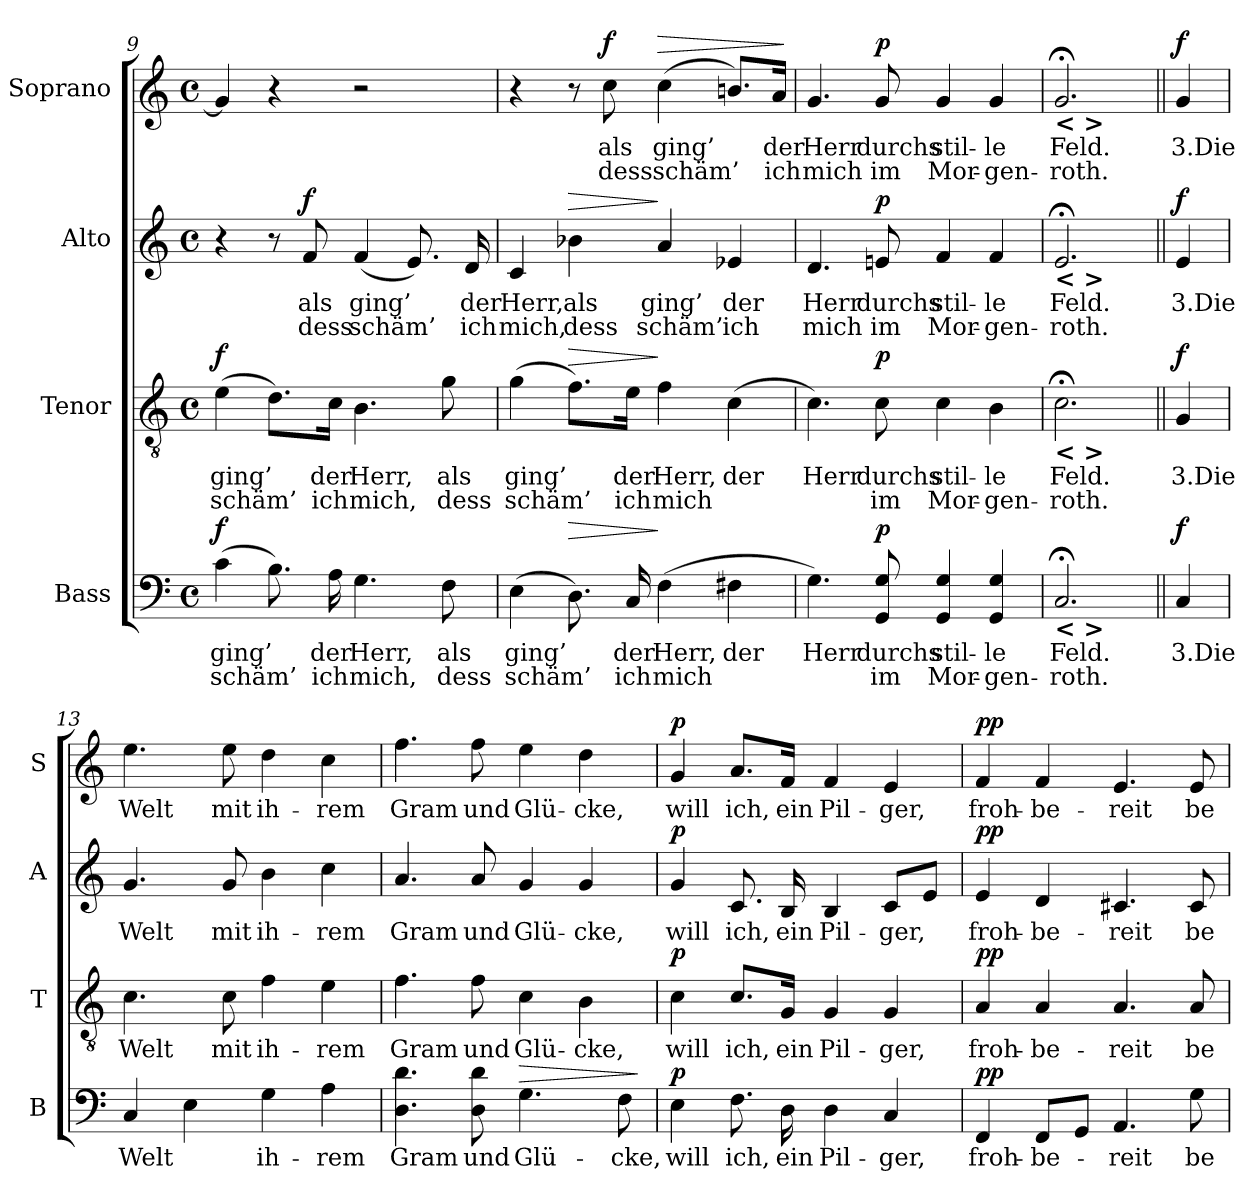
**kern	**text	**text	**dynam	**kern	**text	**text	**dynam	**kern	**text	**text	**dynam	**kern	**text	**text	**dynam
*part4	*part4	*part4	*part4	*part3	*part3	*part3	*part3	*part2	*part2	*part2	*part2	*part1	*part1	*part1	*part1
*staff4	*staff4	*staff4	*staff4	*staff3	*staff3	*staff3	*staff3	*staff2	*staff2	*staff2	*staff2	*staff1	*staff1	*staff1	*staff1
*I"Bass	*	*	*	*I"Tenor	*	*	*	*I"Alto	*	*	*	*I"Soprano	*	*	*
*I'B	*	*	*	*I'T	*	*	*	*I'A	*	*	*	*I'S	*	*	*
*clefF4	*	*	*	*clefGv2	*	*	*	*clefG2	*	*	*	*clefG2	*	*	*
*k[]	*	*	*	*k[]	*	*	*	*k[]	*	*	*	*k[]	*	*	*
*C:	*	*	*	*C:	*	*	*	*C:	*	*	*	*C:	*	*	*
*M4/4	*	*	*	*M4/4	*	*	*	*M4/4	*	*	*	*M4/4	*	*	*
*met(c)	*	*	*	*met(c)	*	*	*	*met(c)	*	*	*	*met(c)	*	*	*
=9	=9	=9	=9	=9	=9	=9	=9	=9	=9	=9	=9	=9	=9	=9	=9
!	!	!	!LO:DY:a	!	!	!	!LO:DY:a	!	!	!	!	!	!	!	!
(4c	ging’	schäm’	f	(4e	ging’	schäm’	f	4r	.	.	.	4g]	.	.	.
8.B)	.	.	.	8.d\L)	.	.	.	8r	.	.	.	4r	.	.	.
!	!	!	!	!	!	!	!	!	!	!	!LO:DY:a	!	!	!	!
.	.	.	.	.	.	.	.	8f	als	dess	f	.	.	.	.
16A	der	ich	.	16c\Jk	der	ich	.	.	.	.	.	.	.	.	.
4.G	Herr,	mich,	.	4.B	Herr,	mich,	.	(4f	ging’	schäm’	.	2r	.	.	.
.	.	.	.	.	.	.	.	8.e)	.	.	.	.	.	.	.
8F	als	dess	.	8g	als	dess	.	.	.	.	.	.	.	.	.
.	.	.	.	.	.	.	.	16d	der	ich	.	.	.	.	.
=10	=10	=10	=10	=10	=10	=10	=10	=10	=10	=10	=10	=10	=10	=10	=10
(4E	ging’	schäm’	.	(4g	ging’	schäm’	.	4c	Herr,	mich,	.	4r	.	.	.
!	!	!	!LO:HP:a	!	!	!	!LO:HP:a	!	!	!	!LO:HP:a	!	!	!	!
8.D)	.	.	>	8.f\L)	.	.	>	4b-X	als	dess	>	8r	.	.	.
!	!	!	!	!	!	!	!	!	!	!	!	!	!	!	!LO:DY:a
.	.	.	.	.	.	.	.	.	.	.	.	8cc	als	dess	f
16C	der	ich	.	16e\Jk	der	ich	.	.	.	.	.	.	.	.	.
!	!	!	!	!	!	!	!	!	!	!	!	!	!	!	!LO:HP:a
(4F	Herr,	mich	]	4f	Herr,	mich	]	4a	ging’	schäm’	]	(4cc	ging’	schäm’	>
4F#X	der	.	.	(4c	der	.	.	4e-X	der	ich	.	8.bn/L)	.	.	.
.	.	.	.	.	.	.	.	.	.	.	.	16a/Jk	der	ich	.
.	.	.	.	.	.	.	.	.	.	.	.	.	.	.	]
=11	=11	=11	=11	=11	=11	=11	=11	=11	=11	=11	=11	=11	=11	=11	=11
4.G)	Herr	.	.	4.c)	Herr	.	.	4.d	Herr	mich	.	4.g	Herr	mich	.
!	!	!	!LO:DY:a	!	!	!	!LO:DY:a	!	!	!	!LO:DY:a	!	!	!	!LO:DY:a
8GG 8G	durchs	im	p	8c	durchs	im	p	8en	durchs	im	p	8g	durchs	im	p
4GG 4G	stil-	Mor-	.	4c	stil-	Mor-	.	4f	stil-	Mor-	.	4g	stil-	Mor-	.
4GG 4G	-le	-gen-	.	4B	-le	-gen-	.	4f	-le	-gen-	.	4g	-le	-gen-	.
=12	=12	=12	=12	=12	=12	=12	=12	=12	=12	=12	=12	=12	=12	=12	=12
!	!	!	!	!	!	!	!	!	!	!	!	!LO:TX:b:B:t=< >	!	!	!
!	!	!	!	!	!	!	!	!LO:TX:b:B:t=< >	!	!	!	!	!	!	!
!	!	!	!	!LO:TX:b:B:t=< >	!	!	!	!	!	!	!	!	!	!	!
!LO:TX:b:B:t=< >	!	!	!	!	!	!	!	!	!	!	!	!	!	!	!
2.C;<	Feld.	-roth.	.	2.c;<	Feld.	-roth.	.	2.e;<	Feld.	-roth.	.	2.g;<	Feld.	-roth.	.
=||	=||	=||	=||	=||	=||	=||	=||	=||	=||	=||	=||	=||	=||	=||	=||
!	!	!	!LO:DY:a	!	!	!	!LO:DY:a	!	!	!	!LO:DY:a	!	!	!	!LO:DY:a
4C	3.Die	.	f	4G	3.Die	.	f	4e	3.Die	.	f	4g	3.Die	.	f
=13	=13	=13	=13	=13	=13	=13	=13	=13	=13	=13	=13	=13	=13	=13	=13
4C	Welt	.	.	4.c	Welt	.	.	4.g	Welt	.	.	4.ee	Welt	.	.
4E	.	.	.	.	.	.	.	.	.	.	.	.	.	.	.
.	.	.	.	8c	mit	.	.	8g	mit	.	.	8ee	mit	.	.
4G	ih-	.	.	4f	ih-	.	.	4b	ih-	.	.	4dd	ih-	.	.
4A	-rem	.	.	4e	-rem	.	.	4cc	-rem	.	.	4cc	-rem	.	.
=14	=14	=14	=14	=14	=14	=14	=14	=14	=14	=14	=14	=14	=14	=14	=14
4.D 4.d	Gram	.	.	4.f	Gram	.	.	4.a	Gram	.	.	4.ff	Gram	.	.
8D 8d	und	.	.	8f	und	.	.	8a	und	.	.	8ff	und	.	.
!	!	!	!LO:HP:a	!	!	!	!	!	!	!	!	!	!	!	!
4.G	Glü-	.	>	4c	Glü-	.	.	4g	Glü-	.	.	4ee	Glü-	.	.
.	.	.	.	4B	-cke,	.	.	4g	-cke,	.	.	4dd	-cke,	.	.
8F	-cke,	.	.	.	.	.	.	.	.	.	.	.	.	.	.
.	.	.	]	.	.	.	.	.	.	.	.	.	.	.	.
=15	=15	=15	=15	=15	=15	=15	=15	=15	=15	=15	=15	=15	=15	=15	=15
!	!	!	!LO:DY:a	!	!	!	!LO:DY:a	!	!	!	!LO:DY:a	!	!	!	!LO:DY:a
4E	will	.	p	4c	will	.	p	4g	will	.	p	4g	will	.	p
8.F	ich,	.	.	8.c/L	ich,	.	.	8.c	ich,	.	.	8.a/L	ich,	.	.
16D	ein	.	.	16G/Jk	ein	.	.	16B	ein	.	.	16f/Jk	ein	.	.
4D	Pil-	.	.	4G	Pil-	.	.	4B	Pil-	.	.	4f	Pil-	.	.
4C	-ger,	.	.	4G	-ger,	.	.	8cL	-ger,	.	.	4e	-ger,	.	.
.	.	.	.	.	.	.	.	8eJ	.	.	.	.	.	.	.
=16	=16	=16	=16	=16	=16	=16	=16	=16	=16	=16	=16	=16	=16	=16	=16
!	!	!	!LO:DY:a	!	!	!	!LO:DY:a	!	!	!	!LO:DY:a	!	!	!	!LO:DY:a
4FF	froh-	.	pp	4A	froh-	.	pp	4e	froh-	.	pp	4f	froh-	.	pp
8FFL	-be-	.	.	4A	-be-	.	.	4d	-be-	.	.	4f	-be-	.	.
8GGJ	.	.	.	.	.	.	.	.	.	.	.	.	.	.	.
4.AA	-reit	.	.	4.A	-reit	.	.	4.c#X	-reit	.	.	4.e	-reit	.	.
8G	be-	.	.	8A	be-	.	.	8c#	be-	.	.	8e	be-	.	.
=	=	=	=	=	=	=	=	=	=	=	=	=	=	=	=
*-	*-	*-	*-	*-	*-	*-	*-	*-	*-	*-	*-	*-	*-	*-	*-
